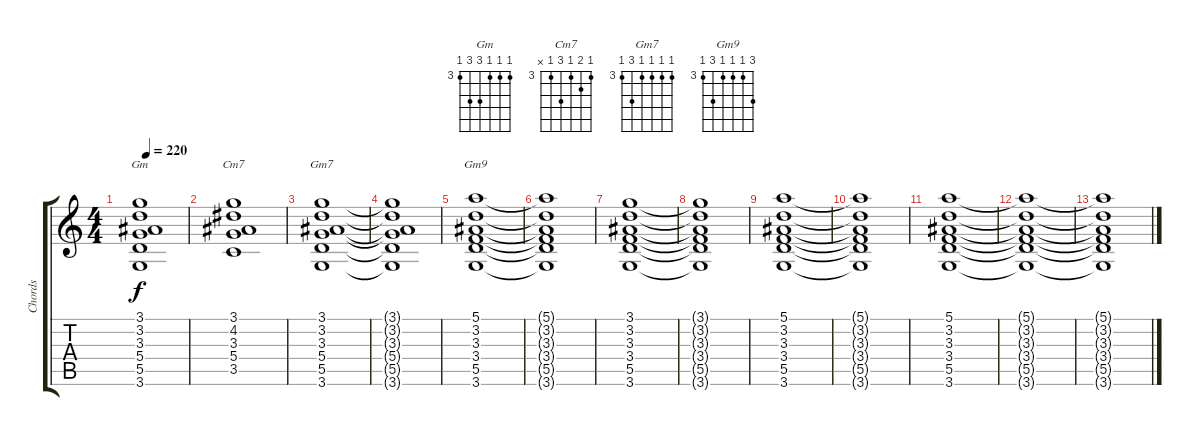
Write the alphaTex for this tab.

\track ("Chords" "Chords") {instrument acousticguitarnylon}
\staff {score tabs}
\tuning (E4 B3 G3 D3 A2 E2) {hide}
\chord ("Gm" 3 3 3 5 5 3) {firstfret 3}
\chord ("Cm7" 3 4 3 5 3 x) {firstfret 3}
\chord ("Gm7" 3 3 3 3 5 3) {firstfret 3}
\chord ("Gm9" 5 3 3 3 5 3) {firstfret 3}
\ts (4 4)
\tempo 220
\clef g2
\ks c
(3.1 3.2 3.3 5.4 5.5 3.6).1{ch "Gm" dy f} |
(3.1 4.2 3.3 5.4 3.5).1{ch "Cm7"} |
(3.1 3.2 3.3 5.4 5.5 3.6).1{ch "Gm7"} |
(3.1{t} 3.2{t} 3.3{t} 5.4{t} 5.5{t} 3.6{t}).1 |
(5.1 3.2 3.3 3.4 5.5 3.6).1{ch "Gm9"} |
(5.1{t} 3.2{t} 3.3{t} 3.4{t} 5.5{t} 3.6{t}).1 |
(3.1 3.2 3.3 3.4 5.5 3.6).1 |
(3.1{t} 3.2{t} 3.3{t} 3.4{t} 5.5{t} 3.6{t}).1 |
(5.1 3.2 3.3 3.4 5.5 3.6).1 |
(5.1{t} 3.2{t} 3.3{t} 3.4{t} 5.5{t} 3.6{t}).1 |
(5.1 3.2 3.3 3.4 5.5 3.6).1 |
(5.1{t} 3.2{t} 3.3{t} 3.4{t} 5.5{t} 3.6{t}).1 |
(5.1{t} 3.2{t} 3.3{t} 3.4{t} 5.5{t} 3.6{t}).1
